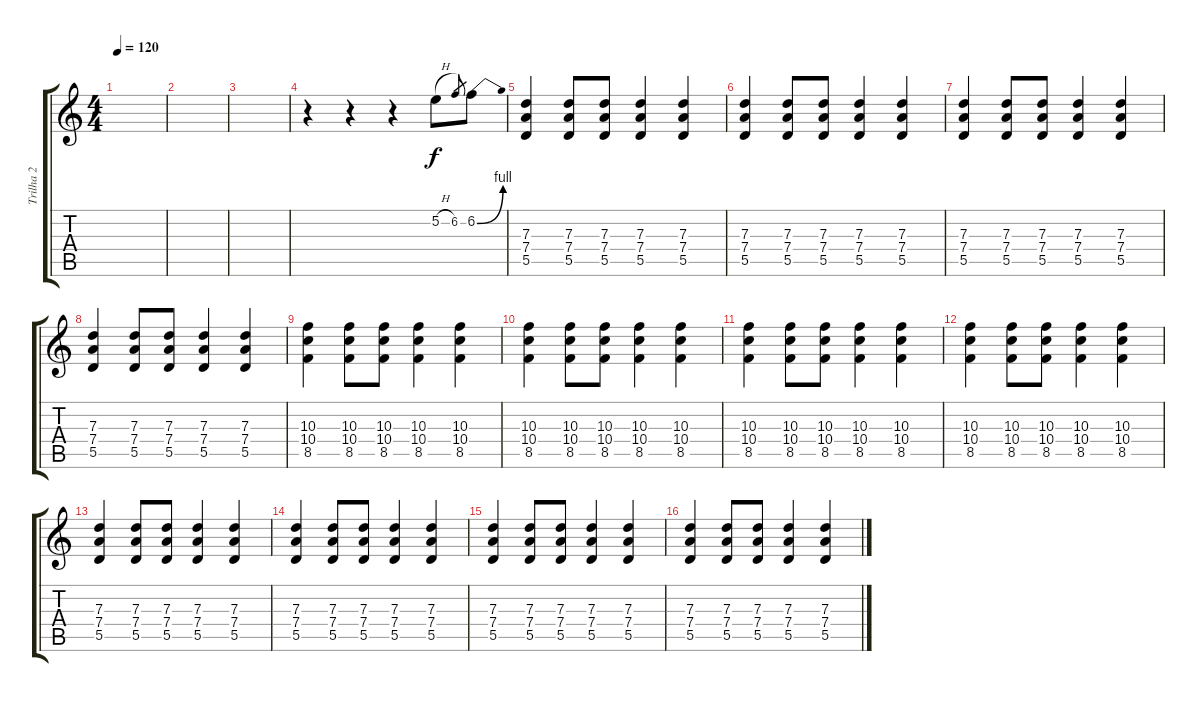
\track ("Trilha 2" "Trilha 2") {instrument distortionguitar}
\staff {score tabs}
\tuning (E4 B3 G3 D3 A2 E2) {hide}
\ts (4 4)
\tempo 120
\clef g2
\ks c
|
|
|
r.4 r.4 r.4 5.2{h}.8 6.2.8{gr} 6.2{be (bend 0 0 60 4)}.8 |
(7.3 7.4 5.5).4 (7.3 7.4 5.5).8 (7.3 7.4 5.5).8 (7.3 7.4 5.5).4 (7.3 7.4 5.5).4 |
(7.3 7.4 5.5).4 (7.3 7.4 5.5).8 (7.3 7.4 5.5).8 (7.3 7.4 5.5).4 (7.3 7.4 5.5).4 |
(7.3 7.4 5.5).4 (7.3 7.4 5.5).8 (7.3 7.4 5.5).8 (7.3 7.4 5.5).4 (7.3 7.4 5.5).4 |
(7.3 7.4 5.5).4 (7.3 7.4 5.5).8 (7.3 7.4 5.5).8 (7.3 7.4 5.5).4 (7.3 7.4 5.5).4 |
(10.3 10.4 8.5).4 (10.3 10.4 8.5).8 (10.3 10.4 8.5).8 (10.3 10.4 8.5).4 (10.3 10.4 8.5).4 |
(10.3 10.4 8.5).4 (10.3 10.4 8.5).8 (10.3 10.4 8.5).8 (10.3 10.4 8.5).4 (10.3 10.4 8.5).4 |
(10.3 10.4 8.5).4 (10.3 10.4 8.5).8 (10.3 10.4 8.5).8 (10.3 10.4 8.5).4 (10.3 10.4 8.5).4 |
(10.3 10.4 8.5).4 (10.3 10.4 8.5).8 (10.3 10.4 8.5).8 (10.3 10.4 8.5).4 (10.3 10.4 8.5).4 |
(7.3 7.4 5.5).4 (7.3 7.4 5.5).8 (7.3 7.4 5.5).8 (7.3 7.4 5.5).4 (7.3 7.4 5.5).4 |
(7.3 7.4 5.5).4 (7.3 7.4 5.5).8 (7.3 7.4 5.5).8 (7.3 7.4 5.5).4 (7.3 7.4 5.5).4 |
(7.3 7.4 5.5).4 (7.3 7.4 5.5).8 (7.3 7.4 5.5).8 (7.3 7.4 5.5).4 (7.3 7.4 5.5).4 |
(7.3 7.4 5.5).4 (7.3 7.4 5.5).8 (7.3 7.4 5.5).8 (7.3 7.4 5.5).4 (7.3 7.4 5.5).4
